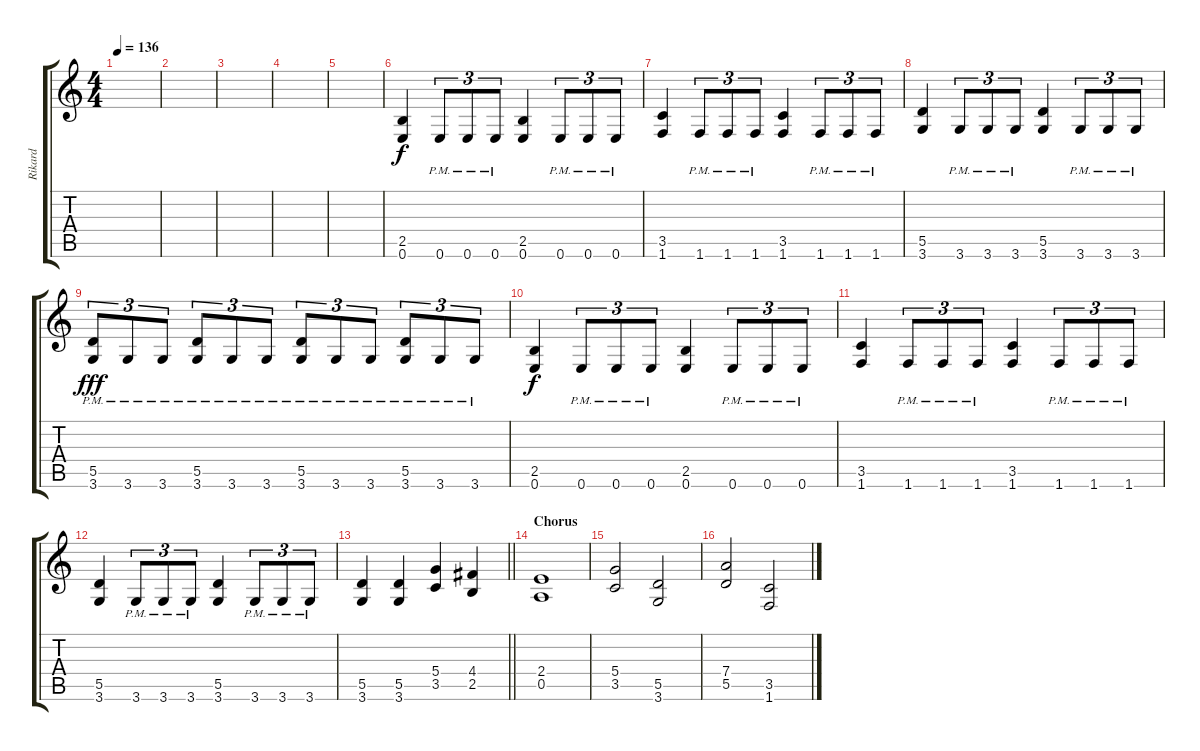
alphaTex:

\track ("Rikard" "Rikard") {instrument distortionguitar}
\staff {score tabs}
\tuning (E4 B3 G3 D3 A2 E2) {hide}
\ts (4 4)
\tempo 136
\clef g2
\ks c
|
|
|
|
|
(2.5 0.6).4{dy f} 0.6{pm}.8{tu (3 2)} 0.6{pm}.8{tu (3 2)} 0.6{pm}.8{tu (3 2)} (2.5 0.6).4 0.6{pm}.8{tu (3 2)} 0.6{pm}.8{tu (3 2)} 0.6{pm}.8{tu (3 2)} |
(3.5 1.6).4 1.6{pm}.8{tu (3 2)} 1.6{pm}.8{tu (3 2)} 1.6{pm}.8{tu (3 2)} (3.5 1.6).4 1.6{pm}.8{tu (3 2)} 1.6{pm}.8{tu (3 2)} 1.6{pm}.8{tu (3 2)} |
(5.5 3.6).4 3.6{pm}.8{tu (3 2)} 3.6{pm}.8{tu (3 2)} 3.6{pm}.8{tu (3 2)} (5.5 3.6).4 3.6{pm}.8{tu (3 2)} 3.6{pm}.8{tu (3 2)} 3.6{pm}.8{tu (3 2)} |
(5.5 3.6{pm}).8{tu (3 2) dy fff} 3.6{pm}.8{tu (3 2)} 3.6{pm}.8{tu (3 2)} (5.5 3.6{pm}).8{tu (3 2)} 3.6{pm}.8{tu (3 2)} 3.6{pm}.8{tu (3 2)} (5.5 3.6{pm}).8{tu (3 2)} 3.6{pm}.8{tu (3 2)} 3.6{pm}.8{tu (3 2)} (5.5 3.6{pm}).8{tu (3 2)} 3.6{pm}.8{tu (3 2)} 3.6{pm}.8{tu (3 2)} |
(2.5 0.6).4{dy f} 0.6{pm}.8{tu (3 2)} 0.6{pm}.8{tu (3 2)} 0.6{pm}.8{tu (3 2)} (2.5 0.6).4 0.6{pm}.8{tu (3 2)} 0.6{pm}.8{tu (3 2)} 0.6{pm}.8{tu (3 2)} |
(3.5 1.6).4 1.6{pm}.8{tu (3 2)} 1.6{pm}.8{tu (3 2)} 1.6{pm}.8{tu (3 2)} (3.5 1.6).4 1.6{pm}.8{tu (3 2)} 1.6{pm}.8{tu (3 2)} 1.6{pm}.8{tu (3 2)} |
(5.5 3.6).4 3.6{pm}.8{tu (3 2)} 3.6{pm}.8{tu (3 2)} 3.6{pm}.8{tu (3 2)} (5.5 3.6).4 3.6{pm}.8{tu (3 2)} 3.6{pm}.8{tu (3 2)} 3.6{pm}.8{tu (3 2)} |
\barLineRight lightlight
(5.5 3.6).4 (5.5 3.6).4 (5.4 3.5).4 (4.4 2.5).4 |
\section ("" "Chorus")
(2.4 0.5).1 |
(5.4 3.5).2 (5.5 3.6).2 |
(7.4 5.5).2 (3.5 1.6).2
